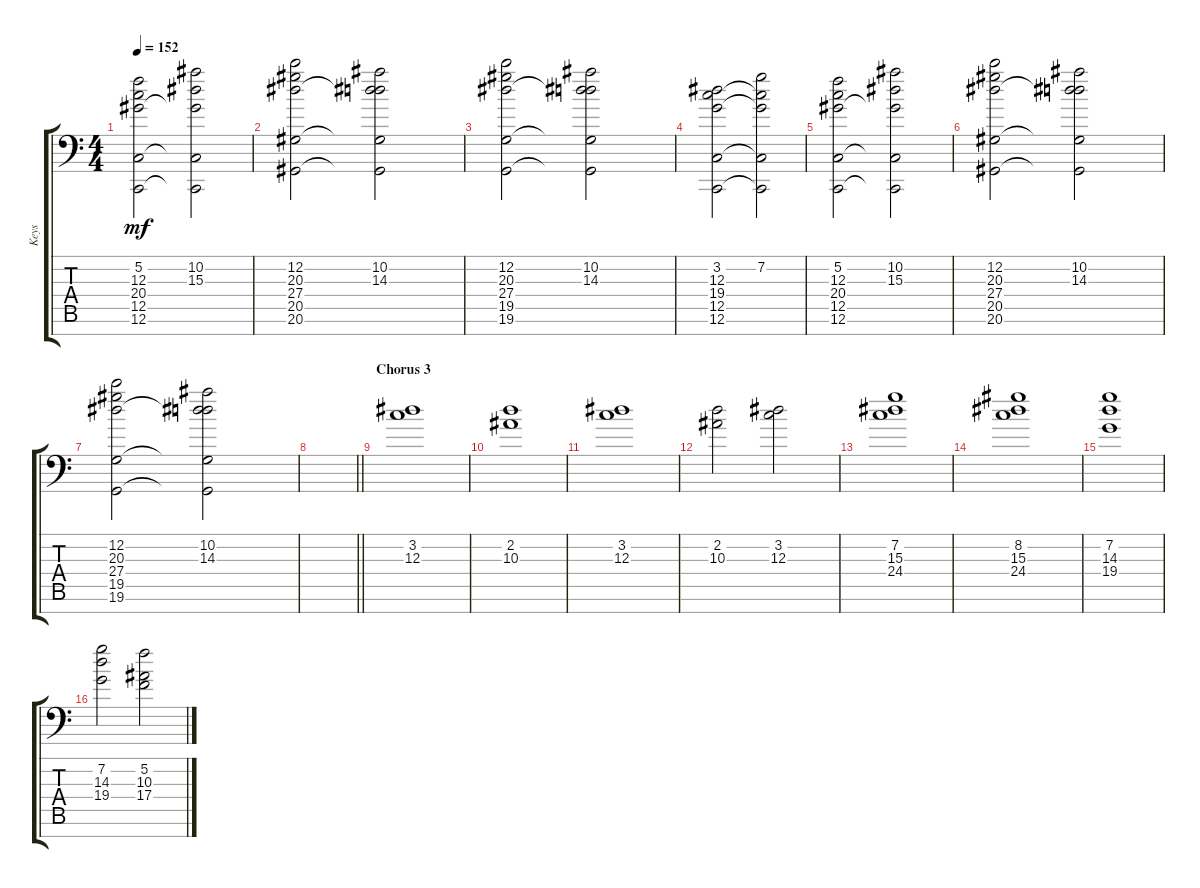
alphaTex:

\track ("Keys" "Keys") {instrument pad2warm}
\staff {score tabs}
\tuning (C6 C5 C4 C3 C2 C1 C0) {hide}
\ts (4 4)
\tempo 152
\clef f4
\ks c
(5.2 12.3 20.4 12.5 12.6).2{dy mf} (10.2 15.3 20.4{t} 12.5{t} 12.6{t}).2 |
(12.2 20.3 27.4 20.5 20.6).2 (10.2 14.3 27.4{t} 20.5{t} 20.6{t}).2 |
(12.2 20.3 27.4 19.5 19.6).2 (10.2 14.3 27.4{t} 19.5{t} 19.6{t}).2 |
(3.2 12.3 19.4 12.5 12.6).2 (7.2 12.3{t} 19.4{t} 12.5{t} 12.6{t}).2 |
(5.2 12.3 20.4 12.5 12.6).2 (10.2 15.3 20.4{t} 12.5{t} 12.6{t}).2 |
(12.2 20.3 27.4 20.5 20.6).2 (10.2 14.3 27.4{t} 20.5{t} 20.6{t}).2 |
(12.2 20.3 27.4 19.5 19.6).2 (10.2 14.3 27.4{t} 19.5{t} 19.6{t}).2 |
\barLineRight lightlight
|
\section ("" "Chorus 3")
(3.2 12.3).1 |
(2.2 10.3).1 |
(3.2 12.3).1 |
(2.2 10.3).2 (3.2 12.3).2 |
(7.2 15.3 24.4).1 |
(8.2 15.3 24.4).1 |
(7.2 14.3 19.4).1 |
(7.2 14.3 19.4).2 (5.2 10.3 17.4).2
